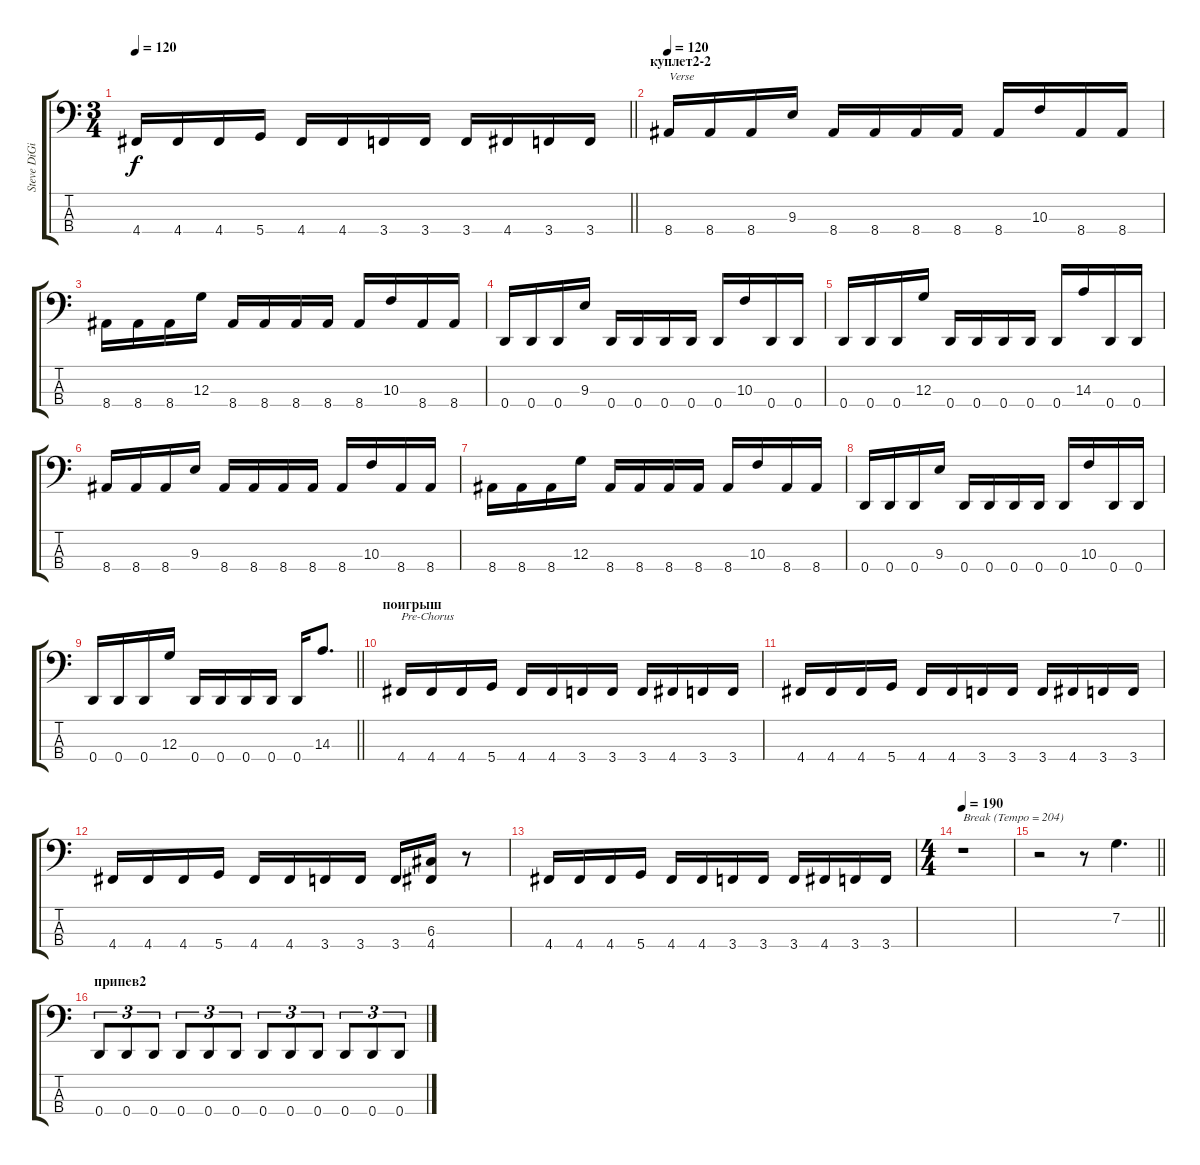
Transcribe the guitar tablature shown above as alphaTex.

\track ("Steve DiGiorgio" "Steve DiGi") {instrument electricbassfinger}
\staff {score tabs}
\tuning (F2 C2 G1 D1) {hide}
\ts (3 4)
\tempo 120
\clef f4
\barLineRight lightlight
\ks c
4.4.16{dy f} 4.4.16 4.4.16 5.4.16 4.4.16 4.4.16 3.4.16 3.4.16 3.4.16 4.4.16 3.4.16 3.4.16 |
\section ("" "куплет2-2")
\tempo 120
8.4.16{txt "Verse"} 8.4.16 8.4.16 9.3.16 8.4.16 8.4.16 8.4.16 8.4.16 8.4.16 10.3.16 8.4.16 8.4.16 |
8.4.16 8.4.16 8.4.16 12.3.16 8.4.16 8.4.16 8.4.16 8.4.16 8.4.16 10.3.16 8.4.16 8.4.16 |
0.4.16 0.4.16 0.4.16 9.3.16 0.4.16 0.4.16 0.4.16 0.4.16 0.4.16 10.3.16 0.4.16 0.4.16 |
0.4.16 0.4.16 0.4.16 12.3.16 0.4.16 0.4.16 0.4.16 0.4.16 0.4.16 14.3.16 0.4.16 0.4.16 |
8.4.16 8.4.16 8.4.16 9.3.16 8.4.16 8.4.16 8.4.16 8.4.16 8.4.16 10.3.16 8.4.16 8.4.16 |
8.4.16 8.4.16 8.4.16 12.3.16 8.4.16 8.4.16 8.4.16 8.4.16 8.4.16 10.3.16 8.4.16 8.4.16 |
0.4.16 0.4.16 0.4.16 9.3.16 0.4.16 0.4.16 0.4.16 0.4.16 0.4.16 10.3.16 0.4.16 0.4.16 |
\barLineRight lightlight
0.4.16 0.4.16 0.4.16 12.3.16 0.4.16 0.4.16 0.4.16 0.4.16 0.4.16 14.3.8{d} |
\section ("" "поигрыш")
4.4.16{txt "Pre-Chorus"} 4.4.16 4.4.16 5.4.16 4.4.16 4.4.16 3.4.16 3.4.16 3.4.16 4.4.16 3.4.16 3.4.16 |
4.4.16 4.4.16 4.4.16 5.4.16 4.4.16 4.4.16 3.4.16 3.4.16 3.4.16 4.4.16 3.4.16 3.4.16 |
4.4.16 4.4.16 4.4.16 5.4.16 4.4.16 4.4.16 3.4.16 3.4.16 3.4.16 (6.3 4.4).16 r.8 |
4.4.16 4.4.16 4.4.16 5.4.16 4.4.16 4.4.16 3.4.16 3.4.16 3.4.16 4.4.16 3.4.16 3.4.16 |
\ts (4 4)
\tempo 190
r.1{txt "Break (Tempo = 204)"} |
\barLineRight lightlight
r.2 r.8 7.2.4{d} |
\section ("" "припев2")
0.4.8{tu (3 2)} 0.4.8{tu (3 2)} 0.4.8{tu (3 2)} 0.4.8{tu (3 2)} 0.4.8{tu (3 2)} 0.4.8{tu (3 2)} 0.4.8{tu (3 2)} 0.4.8{tu (3 2)} 0.4.8{tu (3 2)} 0.4.8{tu (3 2)} 0.4.8{tu (3 2)} 0.4.8{tu (3 2)}
